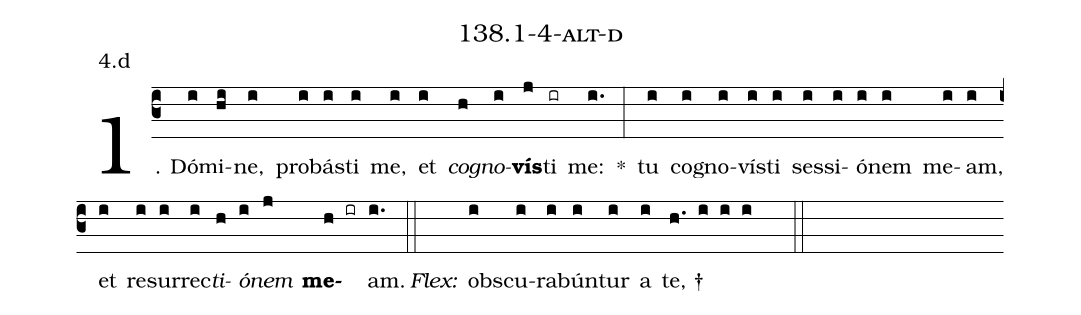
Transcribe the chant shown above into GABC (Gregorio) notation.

name: 138.1-4-alt-d;
annotation: 4.d;
%%
(c3)1. Dó(i)mi(hi)ne,(i) pro(i)bás(i)ti(i) me,(i) et(i) <i>co</i>(h)<i>gno</i>(i)<b>vís</b>(j)ti(ir) me:(i.) *(:) tu(i) co(i)gno(i)vís(i)ti(i) ses(i)si(i)ó(i)nem(i) me(i)am,(i) et(i) re(i)sur(i)rec(i)<i>ti</i>(h)<i>ó</i>(i)<i>nem</i>(j) <b>me</b>(h ir)am.(i.) (::)
<i>Flex:</i>()  obs(i)cu(i)ra(i)bún(i)tur(i) a(i) te, †(h. i i i  ::)
